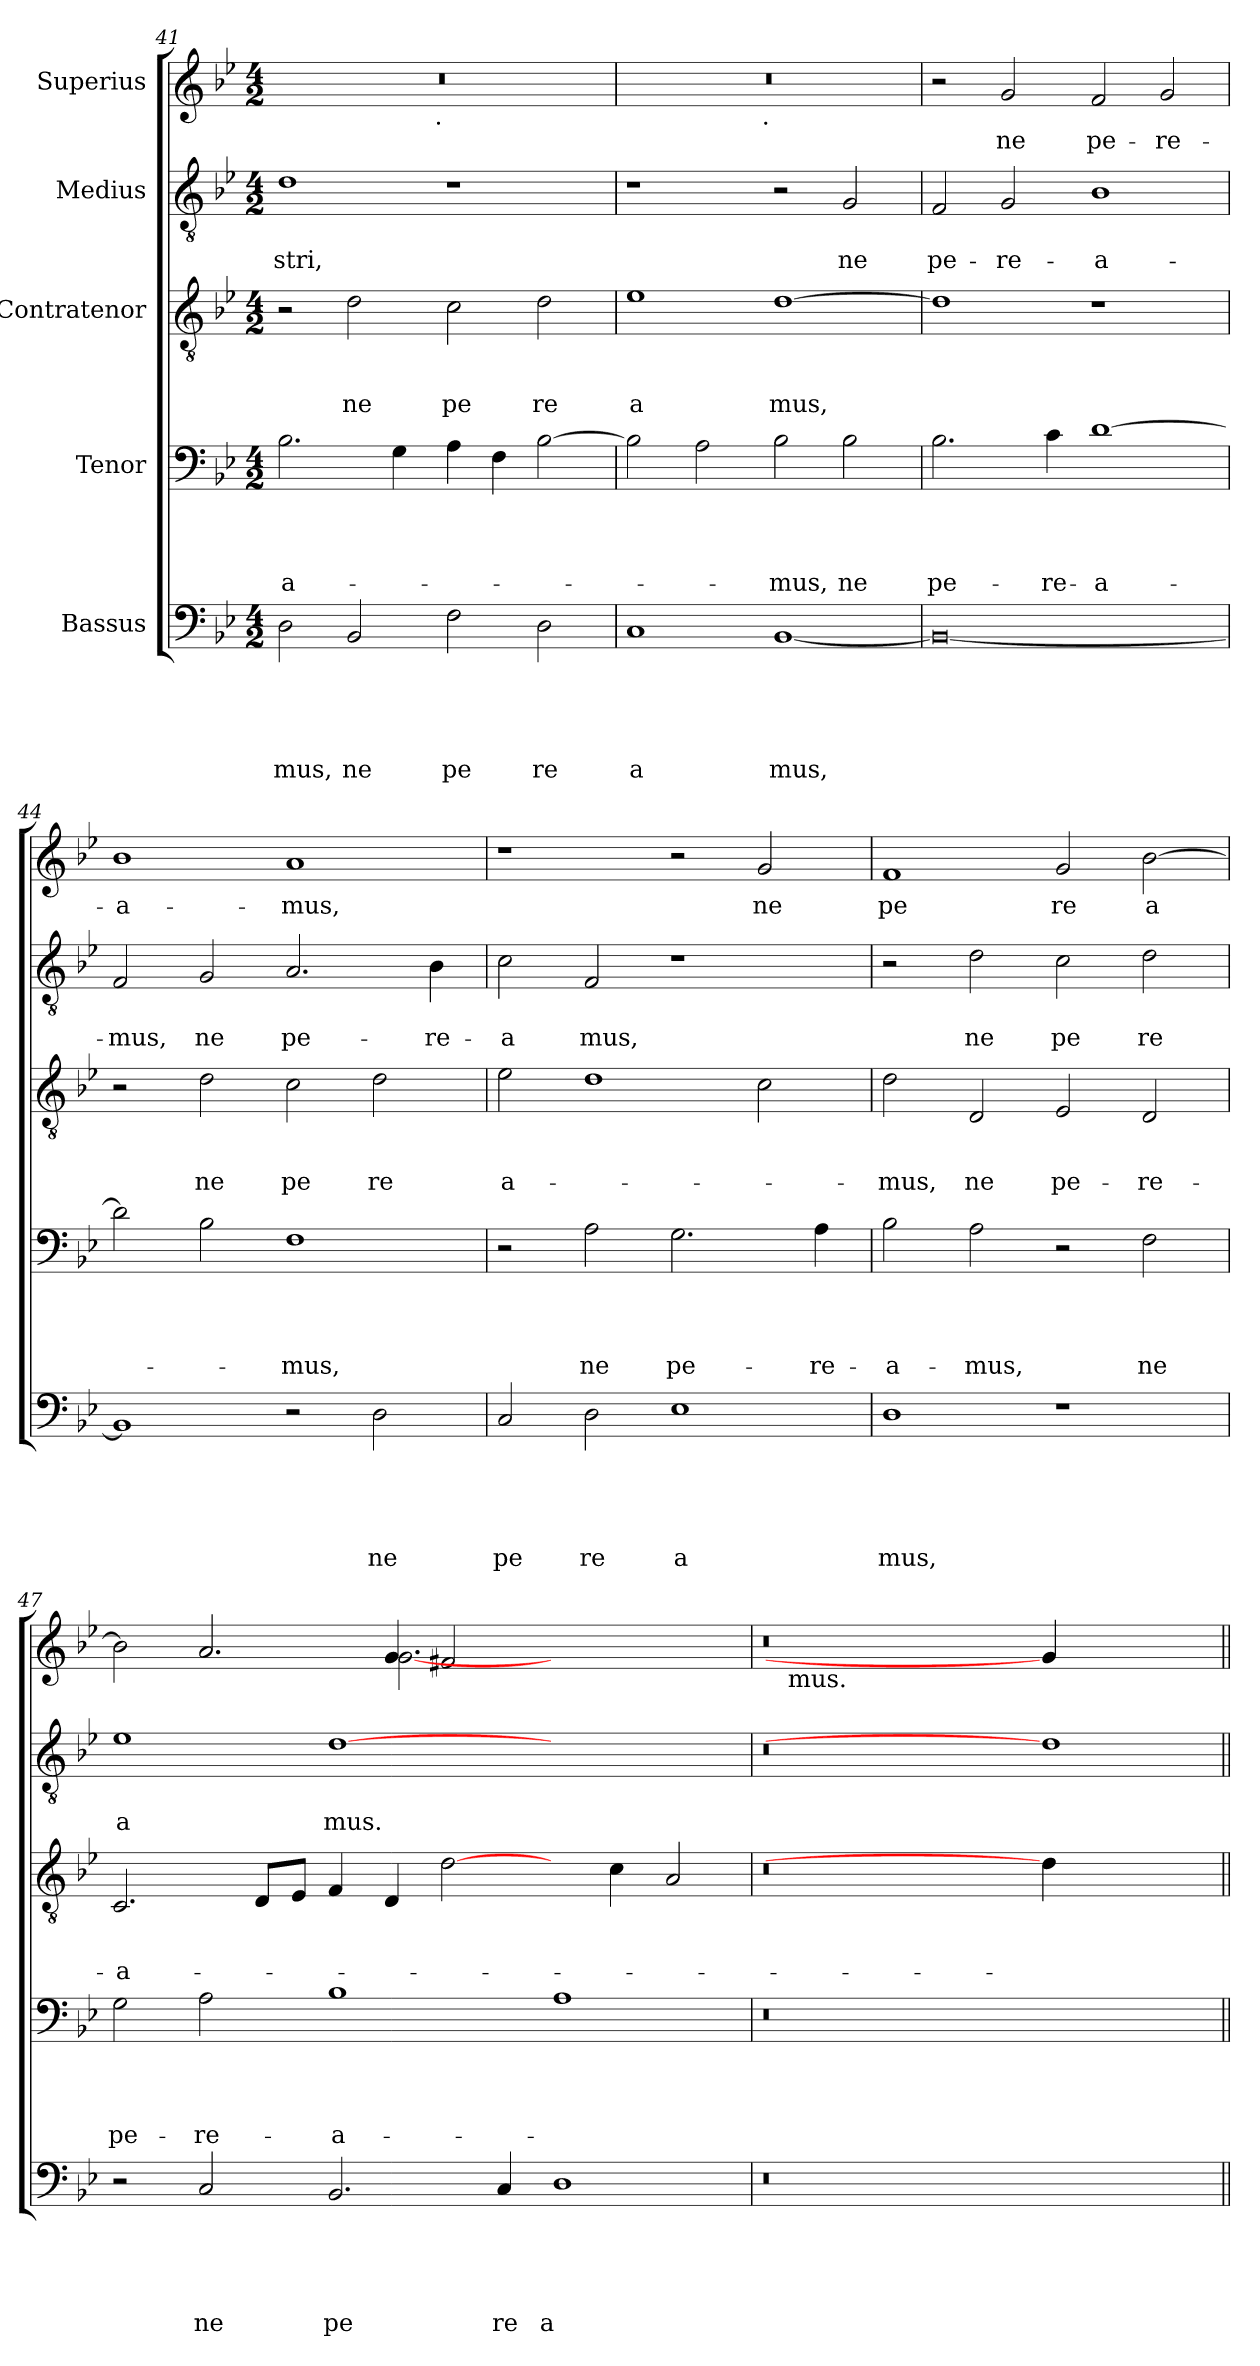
**kern	**text	**text	**text	**text	**text	**kern	**text	**text	**text	**text	**kern	**text	**text	**text	**kern	**text	**text	**kern	**text
*part5	*part5	*part5	*part5	*part5	*part5	*part4	*part4	*part4	*part4	*part4	*part3	*part3	*part3	*part3	*part2	*part2	*part2	*part1	*part1
*staff5	*staff5	*staff5	*staff5	*staff5	*staff5	*staff4	*staff4	*staff4	*staff4	*staff4	*staff3	*staff3	*staff3	*staff3	*staff2	*staff2	*staff2	*staff1	*staff1
*I"Bassus	*	*	*	*	*	*I"Tenor	*	*	*	*	*I"Contratenor	*	*	*	*I"Medius	*	*	*I"Superius	*
*clefF4	*	*	*	*	*	*clefF4	*	*	*	*	*clefGv2	*	*	*	*clefGv2	*	*	*clefG2	*
*k[b-e-]	*	*	*	*	*	*k[b-e-]	*	*	*	*	*k[b-e-]	*	*	*	*k[b-e-]	*	*	*k[b-e-]	*
*B-:	*	*	*	*	*	*B-:	*	*	*	*	*B-:	*	*	*	*B-:	*	*	*B-:	*
*M4/2	*	*	*	*	*	*M4/2	*	*	*	*	*M4/2	*	*	*	*M4/2	*	*	*M4/2	*
=41	=41	=41	=41	=41	=41	=41	=41	=41	=41	=41	=41	=41	=41	=41	=41	=41	=41	=41	=41
!	!	!	!	!	!LO:LY:b	!	!	!	!	!LO:LY:b	!	!	!	!	!	!	!LO:LY:b	!	!
*	*	*	*	*	*	*	*	*	*	*	*	*	*	*	*	*	*	*^	*
2D\	.	.	.	.	mus,	2.B-\	.	.	.	-a-	2r	.	.	.	1d	.	-stri,	0r	2ryy	.
!	!	!	!	!	!LO:LY:b	!	!	!	!	!	!	!	!	!LO:LY:b	!	!	!	!	!	!
2BB-/	.	.	.	.	ne	.	.	.	.	.	2d\	.	.	ne	.	.	.	.	4...ryy	.
.	.	.	.	.	.	4G\	.	.	.	.	.	.	.	.	.	.	.	.	.	.
!	!	!	!	!	!	!	!	!	!	!	!	!	!	!	!	!	!	!	!LO:TX:b:t=.	!
.	.	.	.	.	.	.	.	.	.	.	.	.	.	.	.	.	.	.	1ryy	.
!	!	!	!	!	!LO:LY:b	!	!	!	!	!	!	!	!	!LO:LY:b	!	!	!	!	!	!
2F\	.	.	.	.	pe	4A\	.	.	.	.	2c\	.	.	pe	1r	.	.	.	.	.
.	.	.	.	.	.	4F\	.	.	.	.	.	.	.	.	.	.	.	.	.	.
!	!	!	!	!	!LO:LY:b	!	!	!	!	!	!	!	!	!LO:LY:b	!	!	!	!	!	!
2D\	.	.	.	.	re	[>2B-\	.	.	.	.	2d\	.	.	re	.	.	.	.	.	.
.	.	.	.	.	.	.	.	.	.	.	.	.	.	.	.	.	.	.	32ryy	.
=42	=42	=42	=42	=42	=42	=42	=42	=42	=42	=42	=42	=42	=42	=42	=42	=42	=42	=42	=42	=42
!	!	!	!	!	!LO:LY:b	!	!	!	!	!	!	!	!	!LO:LY:b	!	!	!	!	!	!
1C	.	.	.	.	a	2B-\]	.	.	.	.	1e-	.	.	a	1r	.	.	0r	2ryy	.
.	.	.	.	.	.	2A\	.	.	.	.	.	.	.	.	.	.	.	.	4...ryy	.
!	!	!	!	!	!	!	!	!	!	!	!	!	!	!	!	!	!	!	!LO:TX:b:t=.	!
.	.	.	.	.	.	.	.	.	.	.	.	.	.	.	.	.	.	.	1ryy	.
!	!	!	!	!	!LO:LY:b	!	!	!	!	!LO:LY:b	!	!	!	!LO:LY:b	!	!	!	!	!	!
[<1BB-	.	.	.	.	mus,	2B-\	.	.	.	-mus,	[>1d	.	.	mus,	2r	.	.	.	.	.
!	!	!	!	!	!	!	!	!	!	!LO:LY:b	!	!	!	!	!	!	!LO:LY:b	!	!	!
.	.	.	.	.	.	2B-\	.	.	.	ne	.	.	.	.	2G/	.	ne	.	.	.
.	.	.	.	.	.	.	.	.	.	.	.	.	.	.	.	.	.	.	32ryy	.
=43	=43	=43	=43	=43	=43	=43	=43	=43	=43	=43	=43	=43	=43	=43	=43	=43	=43	=43	=43	=43
!	!	!	!	!	!	!	!	!	!	!LO:LY:b	!	!	!	!	!	!	!LO:LY:b	!	!	!
*	*	*	*	*	*	*	*	*	*	*	*	*	*	*	*	*	*	*v	*v	*
0BB-_	.	.	.	.	.	2.B-\	.	.	.	pe-	1d]	.	.	.	2F/	.	pe-	2r	.
!	!	!	!	!	!	!	!	!	!	!	!	!	!	!	!	!	!LO:LY:b	!	!LO:LY:b
.	.	.	.	.	.	.	.	.	.	.	.	.	.	.	2G/	.	-re-	2g/	ne
!	!	!	!	!	!	!	!	!	!	!LO:LY:b	!	!	!	!	!	!	!	!	!
.	.	.	.	.	.	4c\	.	.	.	-re-	.	.	.	.	.	.	.	.	.
!	!	!	!	!	!	!	!	!	!	!LO:LY:b:rj	!	!	!	!	!	!	!LO:LY:b	!	!LO:LY:b
.	.	.	.	.	.	[>1d	.	.	.	-a-	1r	.	.	.	1B-	.	-a-	2f/	pe-
!	!	!	!	!	!	!	!	!	!	!	!	!	!	!	!	!	!	!	!LO:LY:b
.	.	.	.	.	.	.	.	.	.	.	.	.	.	.	.	.	.	2g/	-re-
=44	=44	=44	=44	=44	=44	=44	=44	=44	=44	=44	=44	=44	=44	=44	=44	=44	=44	=44	=44
!	!	!	!	!	!	!	!	!	!	!	!	!	!	!	!	!	!LO:LY:b	!	!LO:LY:b
1BB-]	.	.	.	.	.	2d\]	.	.	.	.	2r	.	.	.	2F/	.	-mus,	1b-	-a-
!	!	!	!	!	!	!	!	!	!	!	!	!	!	!LO:LY:b	!	!	!LO:LY:b	!	!
.	.	.	.	.	.	2B-\	.	.	.	.	2d\	.	.	ne	2G/	.	ne	.	.
!	!	!	!	!	!	!	!	!	!	!LO:LY:b	!	!	!	!LO:LY:b	!	!	!LO:LY:b	!	!LO:LY:b
2r	.	.	.	.	.	1F	.	.	.	-mus,	2c\	.	.	pe	2.A/	.	pe-	1a	-mus,
!	!	!	!	!	!LO:LY:b	!	!	!	!	!	!	!	!	!LO:LY:b	!	!	!	!	!
2D\	.	.	.	.	ne	.	.	.	.	.	2d\	.	.	re	.	.	.	.	.
!	!	!	!	!	!	!	!	!	!	!	!	!	!	!	!	!	!LO:LY:b	!	!
.	.	.	.	.	.	.	.	.	.	.	.	.	.	.	4B-\	.	-re-	.	.
!!LO:PB:g=z
=45	=45	=45	=45	=45	=45	=45	=45	=45	=45	=45	=45	=45	=45	=45	=45	=45	=45	=45	=45
!	!	!	!	!	!LO:LY:b	!	!	!	!	!	!	!	!	!LO:LY:b	!	!	!LO:LY:b	!	!
2C/	.	.	.	.	pe	2r	.	.	.	.	2e-\	.	.	a-	2c\	.	-a	1r	.
!	!	!	!	!	!LO:LY:b	!	!	!	!	!LO:LY:b	!	!	!	!	!	!	!LO:LY:b	!	!
2D\	.	.	.	.	re	2A\	.	.	.	ne	1d	.	.	.	2F/	.	mus,	.	.
!	!	!	!	!	!LO:LY:b	!	!	!	!	!LO:LY:b	!	!	!	!	!	!	!	!	!
1E-	.	.	.	.	a	2.G\	.	.	.	pe-	.	.	.	.	1r	.	.	2r	.
!	!	!	!	!	!	!	!	!	!	!	!	!	!	!	!	!	!	!	!LO:LY:b
.	.	.	.	.	.	.	.	.	.	.	2c\	.	.	.	.	.	.	2g/	ne
!	!	!	!	!	!	!	!	!	!	!LO:LY:b	!	!	!	!	!	!	!	!	!
.	.	.	.	.	.	4A\	.	.	.	-re-	.	.	.	.	.	.	.	.	.
=46	=46	=46	=46	=46	=46	=46	=46	=46	=46	=46	=46	=46	=46	=46	=46	=46	=46	=46	=46
!	!	!	!	!	!LO:LY:b	!	!	!	!	!LO:LY:b	!	!	!	!LO:LY:b	!	!	!	!	!LO:LY:b
1D	.	.	.	.	mus,	2B-\	.	.	.	-a-	2d\	.	.	-mus,	2r	.	.	1f	pe
!	!	!	!	!	!	!	!	!	!	!LO:LY:b	!	!	!	!LO:LY:b	!	!	!LO:LY:b	!	!
.	.	.	.	.	.	2A\	.	.	.	-mus,	2D/	.	.	ne	2d\	.	ne	.	.
!	!	!	!	!	!	!	!	!	!	!	!	!	!	!LO:LY:b	!	!	!LO:LY:b	!	!LO:LY:b
1r	.	.	.	.	.	2r	.	.	.	.	2E-/	.	.	pe-	2c\	.	pe	2g/	re
!	!	!	!	!	!	!	!	!	!	!LO:LY:b	!	!	!	!LO:LY:b	!	!	!LO:LY:b	!	!LO:LY:b
.	.	.	.	.	.	2F\	.	.	.	ne	2D/	.	.	-re-	2d\	.	re	[>2b-\	a
=47	=47	=47	=47	=47	=47	=47	=47	=47	=47	=47	=47	=47	=47	=47	=47	=47	=47	=47	=47
!	!	!	!	!	!	!	!	!	!	!LO:LY:b	!	!	!	!LO:LY:b	!	!	!LO:LY:b	!	!
*	*	*	*	*	*	*	*	*	*	*	*	*	*	*	*	*	*	*^	*
2r	.	.	.	.	.	2G\	.	.	.	pe-	2.C/	.	.	-a-	1e-	.	a	2b-<\]	1ryy	.
!	!	!	!	!	!LO:LY:b	!	!	!	!	!LO:LY:b	!	!	!	!	!	!	!	!	!	!
2C/	.	.	.	.	ne	2A\	.	.	.	-re-	.	.	.	.	.	.	.	2.a/	.	.
.	.	.	.	.	.	.	.	.	.	.	8D/L	.	.	.	.	.	.	.	.	.
.	.	.	.	.	.	.	.	.	.	.	8E-/J	.	.	.	.	.	.	.	.	.
!	!	!	!	!	!LO:LY:b	!	!	!	!	!LO:LY:b:rj	!	!	!	!	!	!	!LO:LY:b	!	!	!
2.BB-/	.	.	.	.	pe	1B-	.	.	.	-a-	4F/	.	.	.	[1d	.	mus.	.	4ryy	.
.	.	.	.	.	.	.	.	.	.	.	4D/	.	.	.	.	.	.	4g/	[2.g	.
.	.	.	.	.	.	.	.	.	.	.	[2d\	.	.	.	.	.	.	2f#X/	.	.
!	!	!	!	!	!LO:LY:b	!	!	!	!	!	!	!	!	!	!	!	!	!	!	!
4C/	.	.	.	.	re	.	.	.	.	.	.	.	.	.	.	.	.	.	.	.
!	!	!	!	!	!LO:LY:b	!	!	!	!	!	!	!	!	!	!	!	!	!	!	!
1D	.	.	.	.	a	1A	.	.	.	.	4ryy	.	.	.	1ryy	.	.	1ryy	1ryy	.
.	.	.	.	.	.	.	.	.	.	.	4c\	.	.	.	.	.	.	.	.	.
.	.	.	.	.	.	.	.	.	.	.	2A/	.	.	.	.	.	.	.	.	.
=48	=48	=48	=48	=48	=48	=48	=48	=48	=48	=48	=48	=48	=48	=48	=48	=48	=48	=48	=48	=48
0r	.	.	.	.	.	0r	.	.	.	.	0r	.	.	.	0r	.	.	0r	16ryy	.
!	!	!	!	!	!	!	!	!	!	!	!	!	!	!	!	!	!	!	!LO:TX:b:t=mus.	!
.	.	.	.	.	.	.	.	.	.	.	.	.	.	.	.	.	.	.	1ryy	.
.	.	.	.	.	.	.	.	.	.	.	.	.	.	.	.	.	.	.	1ryy	.
1ryy	.	.	.	.	.	1ryy	.	.	.	.	4d\]	.	.	.	1d]	.	.	4g]	.	.
.	.	.	.	.	.	.	.	.	.	.	.	.	.	.	.	.	.	.	2...ryy	.
.	.	.	.	.	.	.	.	.	.	.	2.ryy	.	.	.	.	.	.	2.ryy	.	.
*	*	*	*	*	*	*	*	*	*	*	*	*	*	*	*	*	*	*v	*v	*
=||	=||	=||	=||	=||	=||	=||	=||	=||	=||	=||	=||	=||	=||	=||	=||	=||	=||	=||	=||
*-	*-	*-	*-	*-	*-	*-	*-	*-	*-	*-	*-	*-	*-	*-	*-	*-	*-	*-	*-
